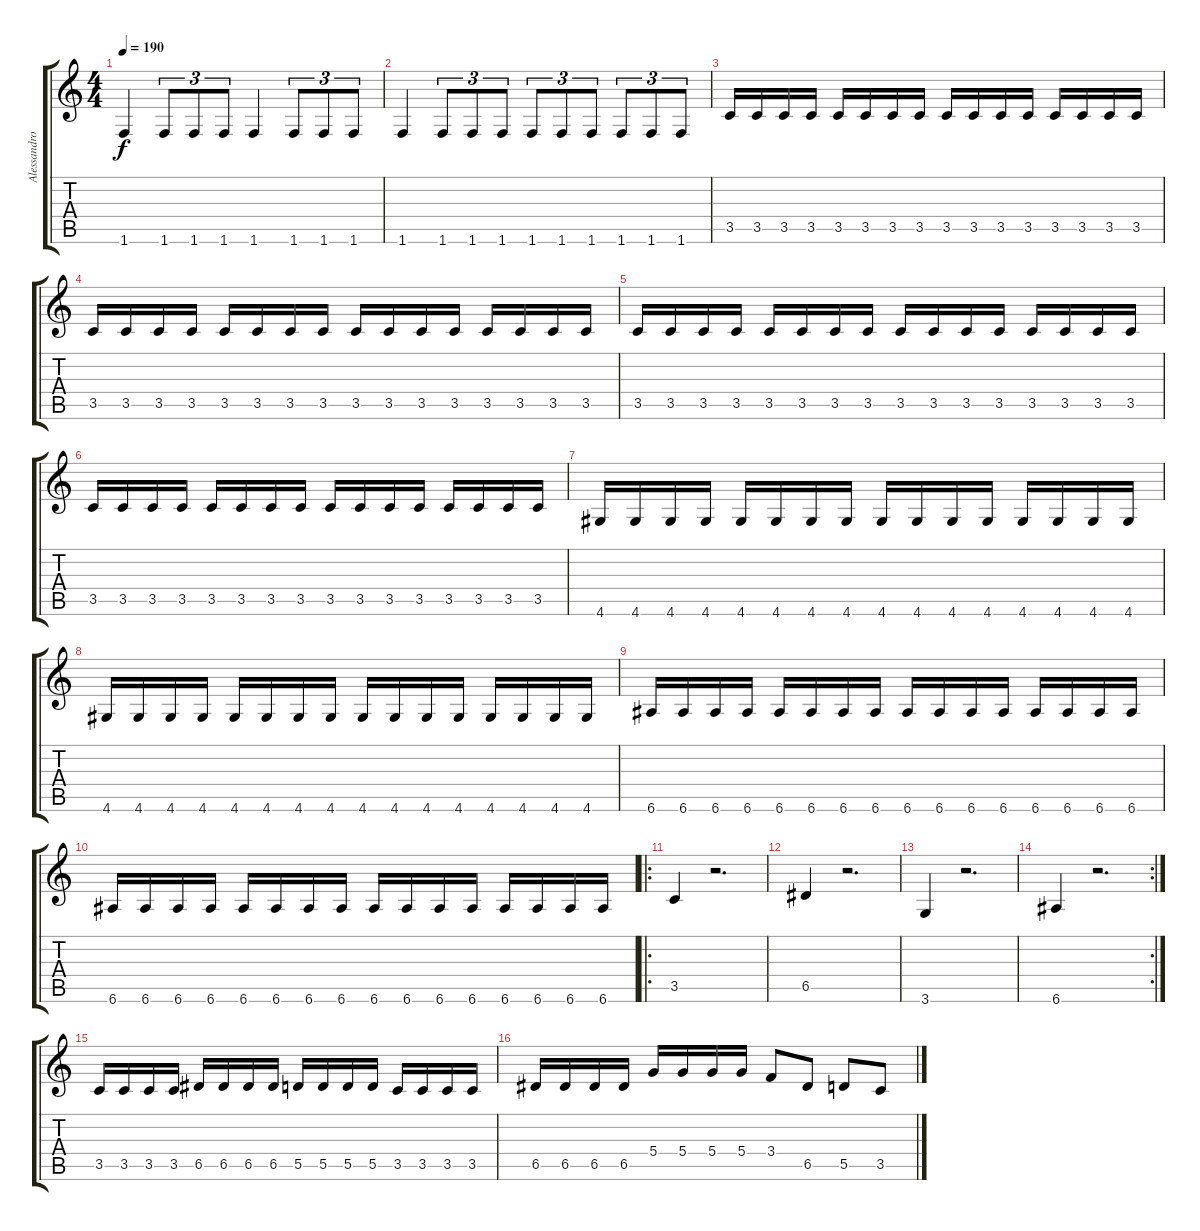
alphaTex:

\track ("Alessandro Lotta" "Alessandro") {instrument electricbassfinger}
\staff {score tabs}
\tuning (E4 B3 G3 D3 A2 E2) {hide}
\ts (4 4)
\tempo 190
\clef g2
\ks c
1.6.4{dy f} 1.6.8{tu (3 2)} 1.6.8{tu (3 2)} 1.6.8{tu (3 2)} 1.6.4 1.6.8{tu (3 2)} 1.6.8{tu (3 2)} 1.6.8{tu (3 2)} |
1.6.4 1.6.8{tu (3 2)} 1.6.8{tu (3 2)} 1.6.8{tu (3 2)} 1.6.8{tu (3 2)} 1.6.8{tu (3 2)} 1.6.8{tu (3 2)} 1.6.8{tu (3 2)} 1.6.8{tu (3 2)} 1.6.8{tu (3 2)} |
3.5.16 3.5.16 3.5.16 3.5.16 3.5.16 3.5.16 3.5.16 3.5.16 3.5.16 3.5.16 3.5.16 3.5.16 3.5.16 3.5.16 3.5.16 3.5.16 |
3.5.16 3.5.16 3.5.16 3.5.16 3.5.16 3.5.16 3.5.16 3.5.16 3.5.16 3.5.16 3.5.16 3.5.16 3.5.16 3.5.16 3.5.16 3.5.16 |
3.5.16 3.5.16 3.5.16 3.5.16 3.5.16 3.5.16 3.5.16 3.5.16 3.5.16 3.5.16 3.5.16 3.5.16 3.5.16 3.5.16 3.5.16 3.5.16 |
3.5.16 3.5.16 3.5.16 3.5.16 3.5.16 3.5.16 3.5.16 3.5.16 3.5.16 3.5.16 3.5.16 3.5.16 3.5.16 3.5.16 3.5.16 3.5.16 |
4.6.16 4.6.16 4.6.16 4.6.16 4.6.16 4.6.16 4.6.16 4.6.16 4.6.16 4.6.16 4.6.16 4.6.16 4.6.16 4.6.16 4.6.16 4.6.16 |
4.6.16 4.6.16 4.6.16 4.6.16 4.6.16 4.6.16 4.6.16 4.6.16 4.6.16 4.6.16 4.6.16 4.6.16 4.6.16 4.6.16 4.6.16 4.6.16 |
6.6.16 6.6.16 6.6.16 6.6.16 6.6.16 6.6.16 6.6.16 6.6.16 6.6.16 6.6.16 6.6.16 6.6.16 6.6.16 6.6.16 6.6.16 6.6.16 |
6.6.16 6.6.16 6.6.16 6.6.16 6.6.16 6.6.16 6.6.16 6.6.16 6.6.16 6.6.16 6.6.16 6.6.16 6.6.16 6.6.16 6.6.16 6.6.16 |
\ro
3.5.4 r.2{d} |
6.5.4 r.2{d} |
3.6.4 r.2{d} |
\rc 2
6.6.4 r.2{d} |
3.5.16 3.5.16 3.5.16 3.5.16 6.5.16 6.5.16 6.5.16 6.5.16 5.5.16 5.5.16 5.5.16 5.5.16 3.5.16 3.5.16 3.5.16 3.5.16 |
6.5.16 6.5.16 6.5.16 6.5.16 5.4.16 5.4.16 5.4.16 5.4.16 3.4.8 6.5.8 5.5.8 3.5.8
